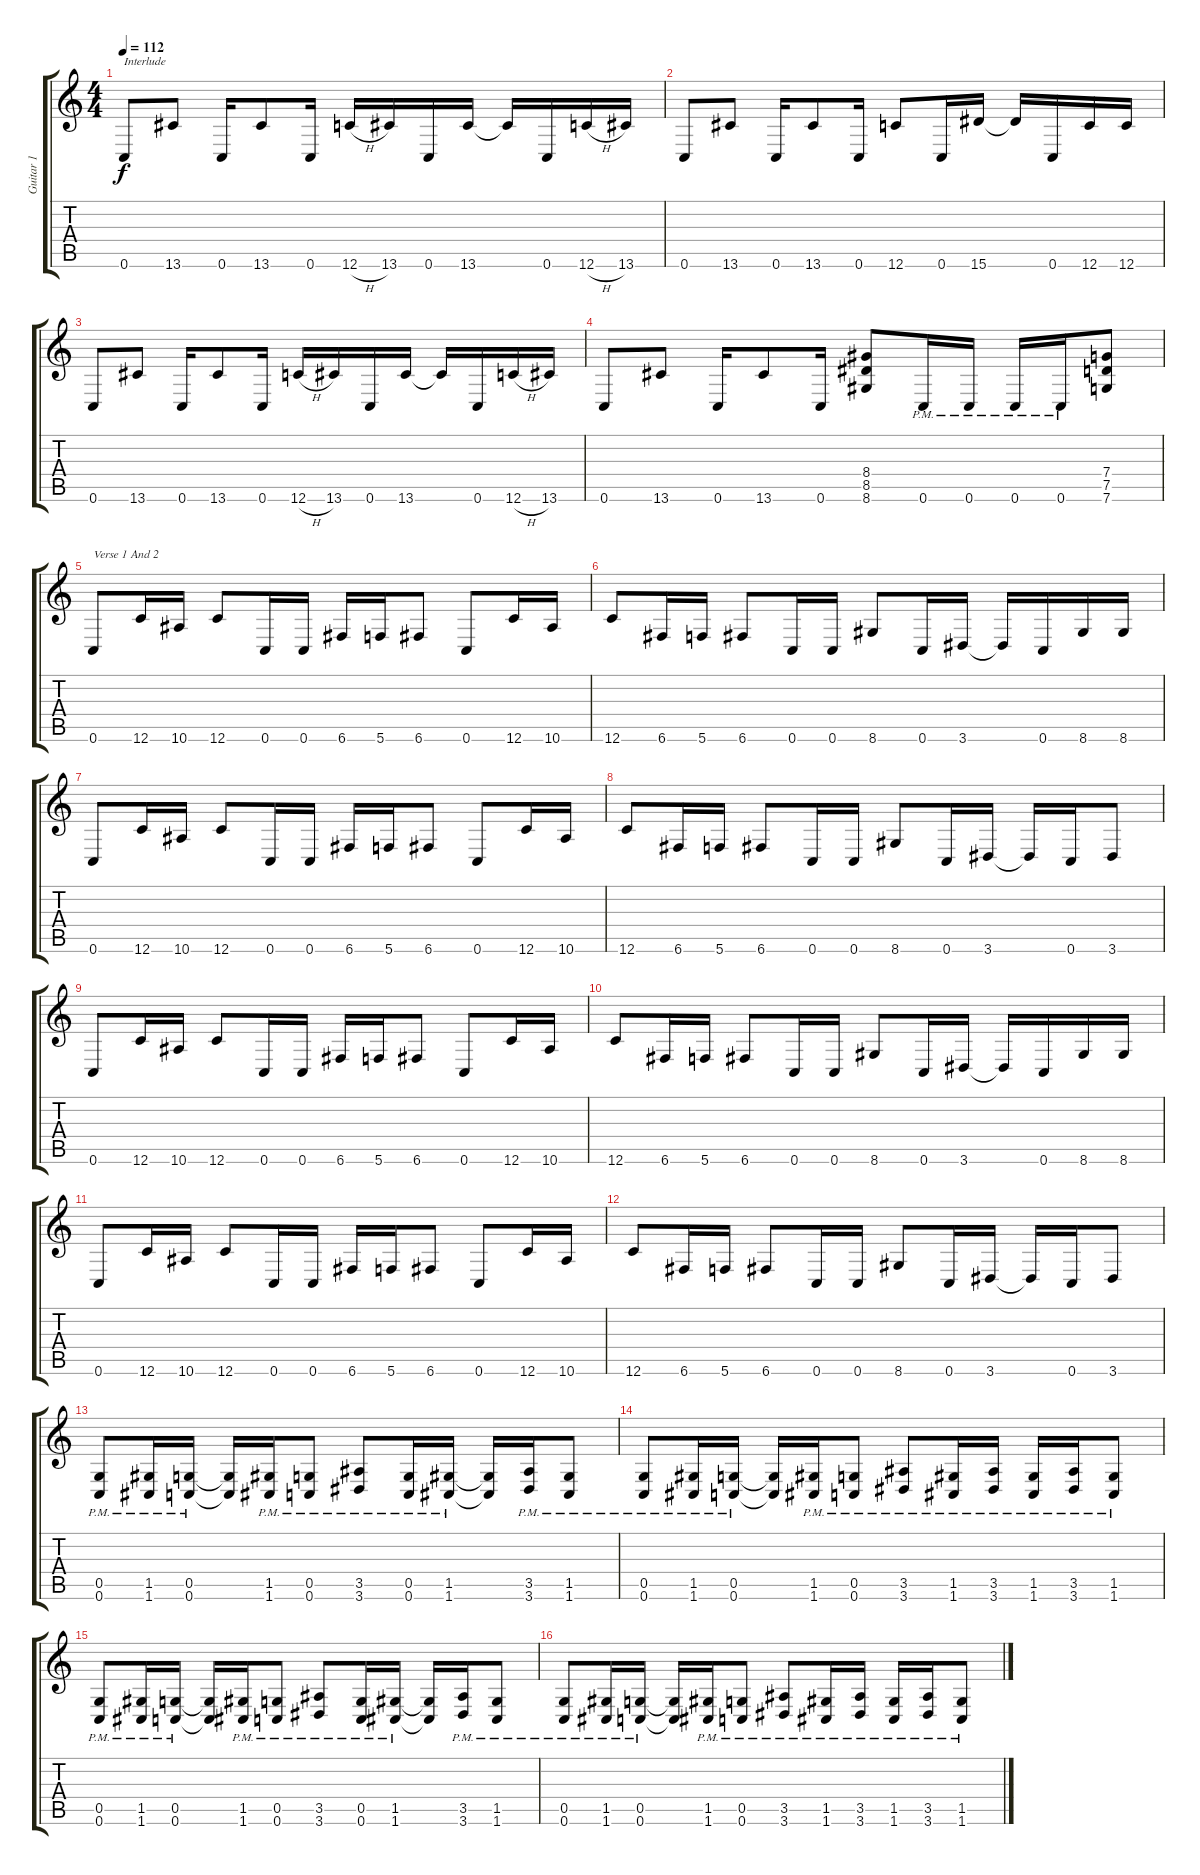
\track ("Guitar 1" "Guitar 1") {instrument distortionguitar}
\staff {score tabs}
\tuning (D4 A3 F3 C3 G2 C2) {hide}
\ts (4 4)
\tempo 112
\clef g2
\ks c
0.6.8{txt "Interlude" dy f} 13.6.8 0.6.16 13.6.8 0.6.16 12.6{h}.16 13.6.16 0.6.16 13.6.16 13.6{t}.16 0.6.16 12.6{h}.16 13.6.16 |
0.6.8 13.6.8 0.6.16 13.6.8 0.6.16 12.6.8 0.6.16 15.6.16 15.6{t}.16 0.6.16 12.6.16 12.6.16 |
0.6.8 13.6.8 0.6.16 13.6.8 0.6.16 12.6{h}.16 13.6.16 0.6.16 13.6.16 13.6{t}.16 0.6.16 12.6{h}.16 13.6.16 |
0.6.8 13.6.8 0.6.16 13.6.8 0.6.16 (8.4 8.5 8.6).8 0.6{pm}.16 0.6{pm}.16 0.6{pm}.16 0.6{pm}.16 (7.4 7.5 7.6).8 |
0.6.8{txt "Verse 1 And 2"} 12.6.16 10.6.16 12.6.8 0.6.16 0.6.16 6.6.16 5.6.16 6.6.8 0.6.8 12.6.16 10.6.16 |
12.6.8 6.6.16 5.6.16 6.6.8 0.6.16 0.6.16 8.6.8 0.6.16 3.6.16 3.6{t}.16 0.6.16 8.6.16 8.6.16 |
0.6.8 12.6.16 10.6.16 12.6.8 0.6.16 0.6.16 6.6.16 5.6.16 6.6.8 0.6.8 12.6.16 10.6.16 |
12.6.8 6.6.16 5.6.16 6.6.8 0.6.16 0.6.16 8.6.8 0.6.16 3.6.16 3.6{t}.16 0.6.16 3.6.8 |
0.6.8 12.6.16 10.6.16 12.6.8 0.6.16 0.6.16 6.6.16 5.6.16 6.6.8 0.6.8 12.6.16 10.6.16 |
12.6.8 6.6.16 5.6.16 6.6.8 0.6.16 0.6.16 8.6.8 0.6.16 3.6.16 3.6{t}.16 0.6.16 8.6.16 8.6.16 |
0.6.8 12.6.16 10.6.16 12.6.8 0.6.16 0.6.16 6.6.16 5.6.16 6.6.8 0.6.8 12.6.16 10.6.16 |
12.6.8 6.6.16 5.6.16 6.6.8 0.6.16 0.6.16 8.6.8 0.6.16 3.6.16 3.6{t}.16 0.6.16 3.6.8 |
(0.5{pm} 0.6{pm}).8 (1.5{pm} 1.6{pm}).16 (0.5{pm} 0.6{pm}).16 (0.5{t} 0.6{t}).16 (1.5{pm} 1.6{pm}).16 (0.5{pm} 0.6{pm}).8 (3.5{pm} 3.6{pm}).8 (0.5{pm} 0.6{pm}).16 (1.5{pm} 1.6{pm}).16 (1.5{t} 1.6{t}).16 (3.5{pm} 3.6{pm}).16 (1.5{pm} 1.6{pm}).8 |
(0.5{pm} 0.6{pm}).8 (1.5{pm} 1.6{pm}).16 (0.5{pm} 0.6{pm}).16 (0.5{t} 0.6{t}).16 (1.5{pm} 1.6{pm}).16 (0.5{pm} 0.6{pm}).8 (3.5{pm} 3.6{pm}).8 (1.5{pm} 1.6{pm}).16 (3.5{pm} 3.6{pm}).16 (1.5{pm} 1.6{pm}).16 (3.5{pm} 3.6{pm}).16 (1.5{pm} 1.6{pm}).8 |
(0.5{pm} 0.6{pm}).8 (1.5{pm} 1.6{pm}).16 (0.5{pm} 0.6{pm}).16 (0.5{t} 0.6{t}).16 (1.5{pm} 1.6{pm}).16 (0.5{pm} 0.6{pm}).8 (3.5{pm} 3.6{pm}).8 (0.5{pm} 0.6{pm}).16 (1.5{pm} 1.6{pm}).16 (1.5{t} 1.6{t}).16 (3.5{pm} 3.6{pm}).16 (1.5{pm} 1.6{pm}).8 |
(0.5{pm} 0.6{pm}).8 (1.5{pm} 1.6{pm}).16 (0.5{pm} 0.6{pm}).16 (0.5{t} 0.6{t}).16 (1.5{pm} 1.6{pm}).16 (0.5{pm} 0.6{pm}).8 (3.5{pm} 3.6{pm}).8 (1.5{pm} 1.6{pm}).16 (3.5{pm} 3.6{pm}).16 (1.5{pm} 1.6{pm}).16 (3.5{pm} 3.6{pm}).16 (1.5{pm} 1.6{pm}).8
